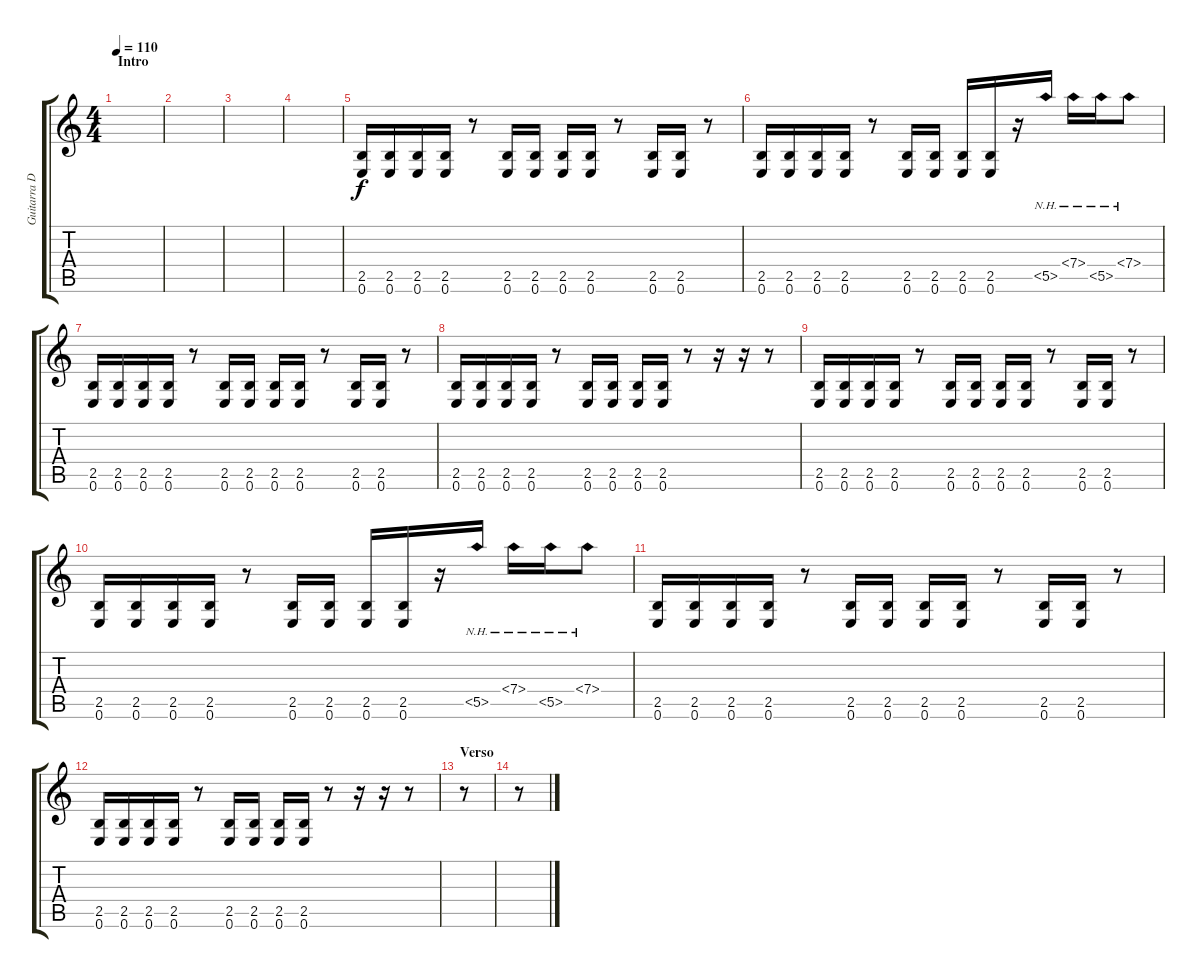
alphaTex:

\track ("Guitarra Distorción" "Guitarra D") {instrument overdrivenguitar}
\staff {score tabs}
\tuning (E4 B3 G3 D3 A2 E2) {hide}
\ts (4 4)
\section ("" "Intro")
\tempo 110
\clef g2
\ks c
|
|
|
|
(2.5 0.6).16 (2.5 0.6).16 (2.5 0.6).16 (2.5 0.6).16 r.8 (2.5 0.6).16 (2.5 0.6).16 (2.5 0.6).16 (2.5 0.6).16 r.8 (2.5 0.6).16 (2.5 0.6).16 r.8 |
(2.5 0.6).16 (2.5 0.6).16 (2.5 0.6).16 (2.5 0.6).16 r.8 (2.5 0.6).16 (2.5 0.6).16 (2.5 0.6).16 (2.5 0.6).16 r.16 5.5{nh}.16 7.4{nh}.16 5.5{nh}.16 7.4{nh}.8 |
(2.5 0.6).16 (2.5 0.6).16 (2.5 0.6).16 (2.5 0.6).16 r.8 (2.5 0.6).16 (2.5 0.6).16 (2.5 0.6).16 (2.5 0.6).16 r.8 (2.5 0.6).16 (2.5 0.6).16 r.8 |
(2.5 0.6).16 (2.5 0.6).16 (2.5 0.6).16 (2.5 0.6).16 r.8 (2.5 0.6).16 (2.5 0.6).16 (2.5 0.6).16 (2.5 0.6).16 r.8 r.16 r.16 r.8 |
(2.5 0.6).16 (2.5 0.6).16 (2.5 0.6).16 (2.5 0.6).16 r.8 (2.5 0.6).16 (2.5 0.6).16 (2.5 0.6).16 (2.5 0.6).16 r.8 (2.5 0.6).16 (2.5 0.6).16 r.8 |
(2.5 0.6).16 (2.5 0.6).16 (2.5 0.6).16 (2.5 0.6).16 r.8 (2.5 0.6).16 (2.5 0.6).16 (2.5 0.6).16 (2.5 0.6).16 r.16 5.5{nh}.16 7.4{nh}.16 5.5{nh}.16 7.4{nh}.8 |
(2.5 0.6).16 (2.5 0.6).16 (2.5 0.6).16 (2.5 0.6).16 r.8 (2.5 0.6).16 (2.5 0.6).16 (2.5 0.6).16 (2.5 0.6).16 r.8 (2.5 0.6).16 (2.5 0.6).16 r.8 |
(2.5 0.6).16 (2.5 0.6).16 (2.5 0.6).16 (2.5 0.6).16 r.8 (2.5 0.6).16 (2.5 0.6).16 (2.5 0.6).16 (2.5 0.6).16 r.8 r.16 r.16 r.8 |
\section ("" "Verso")
r.8 |
r.8
